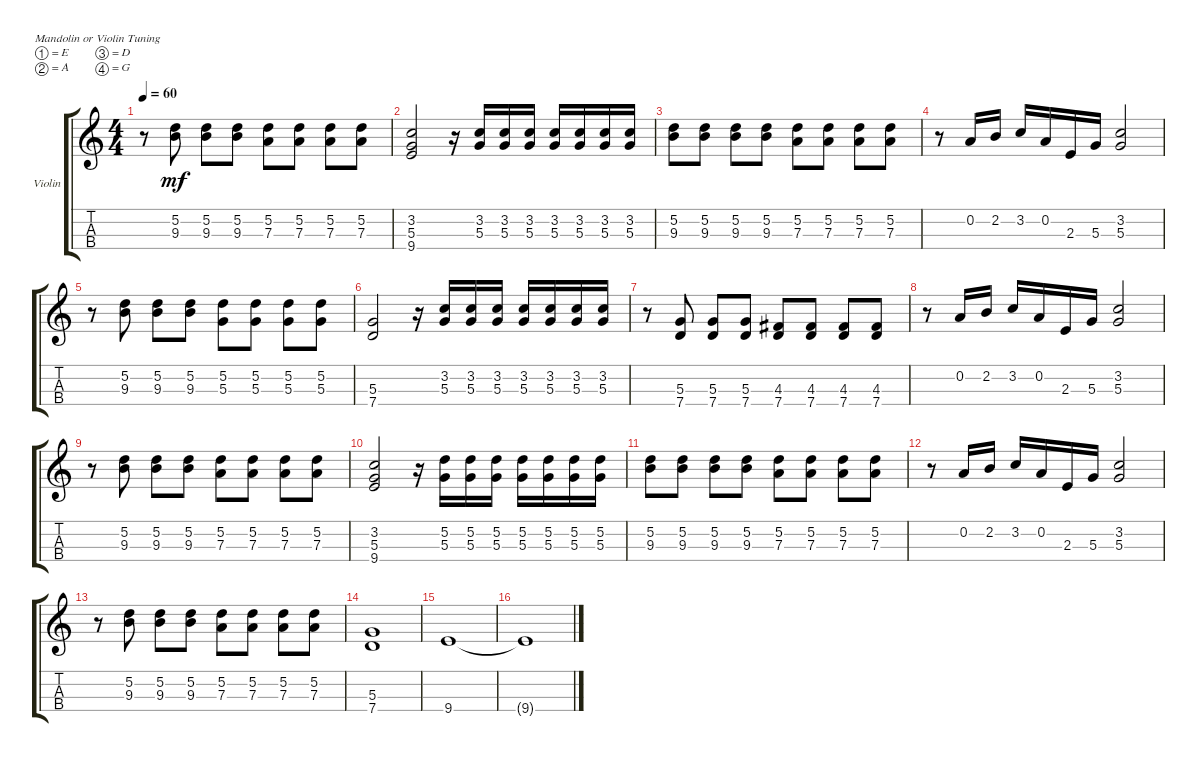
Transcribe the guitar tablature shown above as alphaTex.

\defaultSystemsLayout 4
\bracketExtendMode groupsimilarinstruments
\firstSystemTrackNameOrientation horizontal
\otherSystemsTrackNameOrientation horizontal
\track ("Violin" "Violin") {instrument violin}
\staff {score tabs}
\tuning (E5 A4 D4 G3)
\ts (4 4)
\tempo 60
\clef g2
\scale
0.333333
\ks c
r.8{dy mf} (5.2 9.3).8 (5.2 9.3).8 (5.2 9.3).8 (5.2 7.3).8 (5.2 7.3).8 (5.2 7.3).8 (5.2 7.3).8 |
\scale
0.333333 (3.2 5.3 9.4).2 r.16 (3.2 5.3).16 (3.2 5.3).16 (3.2 5.3).16 (3.2 5.3).16 (3.2 5.3).16 (3.2 5.3).16 (3.2 5.3).16 |
\scale
0.333333 (5.2 9.3).8 (5.2 9.3).8 (5.2 9.3).8 (5.2 9.3).8 (5.2 7.3).8 (5.2 7.3).8 (5.2 7.3).8 (5.2 7.3).8 |
\scale
0.333333 r.8 0.2.16 2.2.16 3.2.16 0.2.16 2.3.16 5.3.16 (3.2 5.3).2 |
\scale
0.333333 r.8 (5.2 9.3).8 (5.2 9.3).8 (5.2 9.3).8 (5.2 5.3).8 (5.2 5.3).8 (5.2 5.3).8 (5.2 5.3).8 |
\scale
0.333333 (5.3 7.4).2 r.16 (3.2 5.3).16 (3.2 5.3).16 (3.2 5.3).16 (3.2 5.3).16 (3.2 5.3).16 (3.2 5.3).16 (3.2 5.3).16 |
\scale
0.333333 r.8 (5.3 7.4).8 (5.3 7.4).8 (5.3 7.4).8 (4.3 7.4).8 (4.3 7.4).8 (4.3 7.4).8 (4.3 7.4).8 |
\scale
0.333333 r.8 0.2.16 2.2.16 3.2.16 0.2.16 2.3.16 5.3.16 (3.2 5.3).2 |
\scale
0.333333 r.8 (5.2 9.3).8 (5.2 9.3).8 (5.2 9.3).8 (5.2 7.3).8 (5.2 7.3).8 (5.2 7.3).8 (5.2 7.3).8 |
\scale
0.333333 (3.2 5.3 9.4).2 r.16 (5.2 5.3).16 (5.2 5.3).16 (5.2 5.3).16 (5.2 5.3).16 (5.2 5.3).16 (5.2 5.3).16 (5.2 5.3).16 |
\scale
0.333333 (5.2 9.3).8 (5.2 9.3).8 (5.2 9.3).8 (5.2 9.3).8 (5.2 7.3).8 (5.2 7.3).8 (5.2 7.3).8 (5.2 7.3).8 |
\scale
0.333333 r.8 0.2.16 2.2.16 3.2.16 0.2.16 2.3.16 5.3.16 (3.2 5.3).2 |
\scale
0.333333 r.8 (5.2 9.3).8 (5.2 9.3).8 (5.2 9.3).8 (5.2 7.3).8 (5.2 7.3).8 (5.2 7.3).8 (5.2 7.3).8 |
\scale
0.333333 (5.3 7.4).1 |
\scale
0.333333 9.4.1 |
\scale
0.333333 9.4{t}.1
